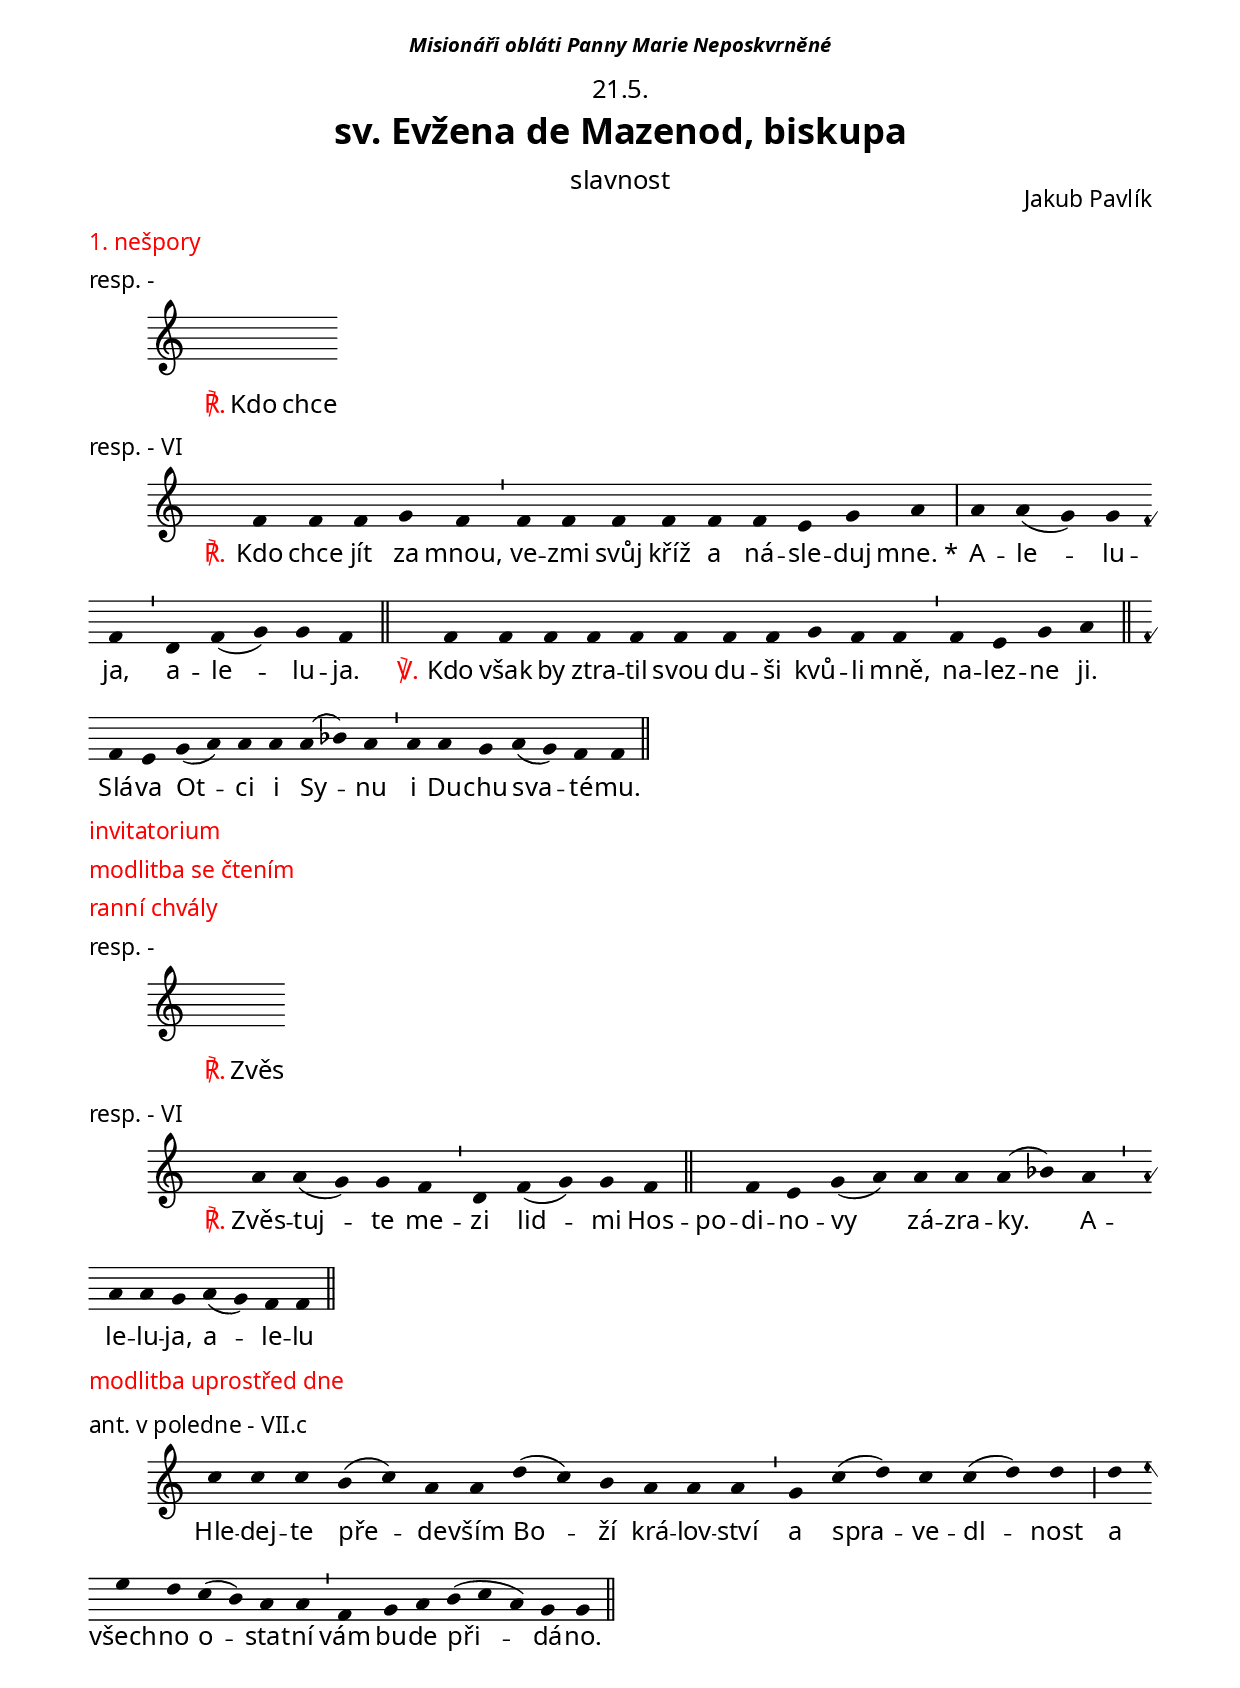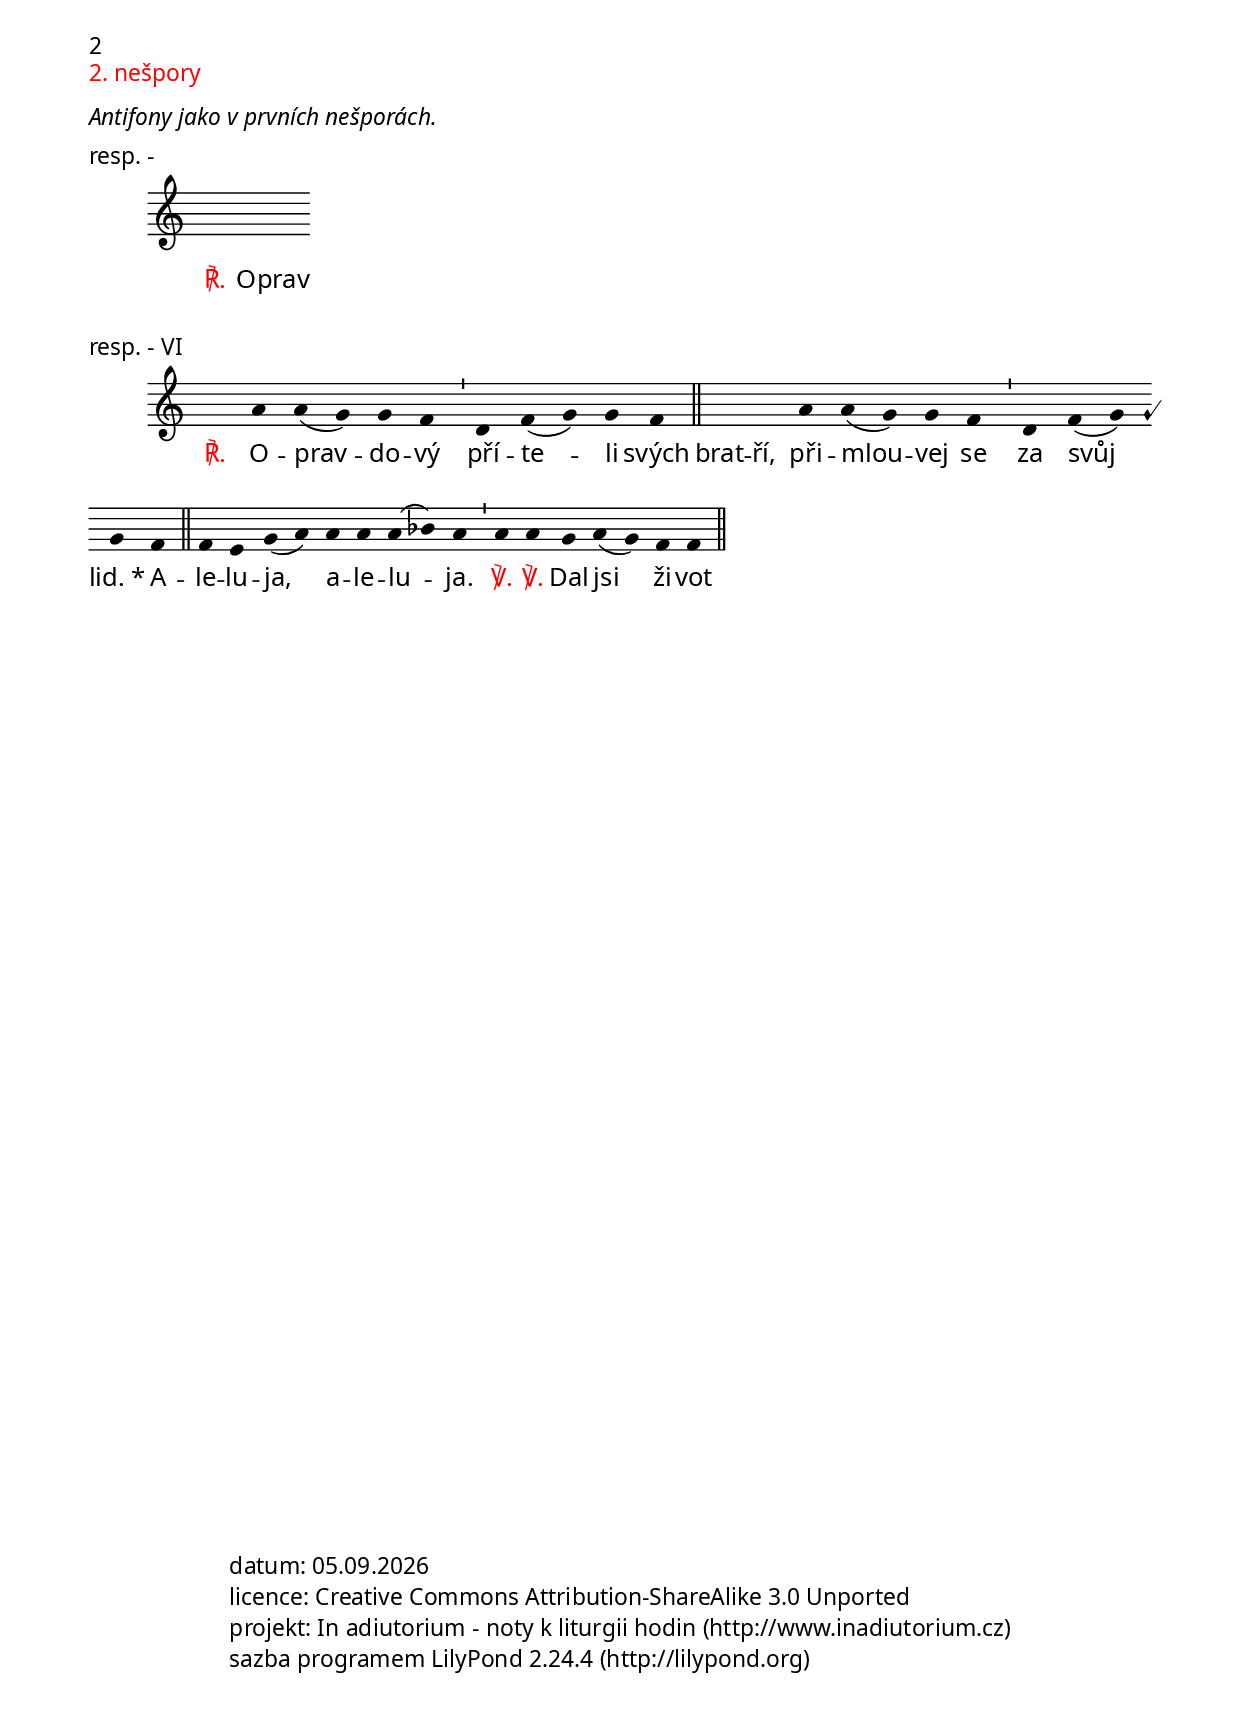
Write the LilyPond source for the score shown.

\version "2.19.32"

\include "../../spolecne.ly"
\include "../../spolecne/reholni.ly"
\include "../../dilyresponsorii.ly"

\header {
  title = \markup\titleSvatek
            "sv. Evžena de Mazenod, biskupa"
            slavnost
            21.5.
           "Misionáři obláti Panny Marie Neposkvrněné"
  composer = "Jakub Pavlík"
}

\markup {\nadpisHodinka {"1. nešpory"}}

\score {
  \relative c' {
    \choralniRezim

  }
  \addlyrics {
    O -- slo -- ven sva -- tým po -- vo -- lá -- ním,
    žil ve ví -- ře,
    pl -- nil dí -- lo hla -- sa -- te -- le e -- van -- ge -- li -- a.

    A -- le -- lu -- ja.
  }
  \header {
    quid = "1. ant."
    modus = ""
    differentia = ""
    psalmus = ""
    id = "1ne-a1"
    piece = \markup {\sestavTitulek}
  }
}

\score {
  \relative c' {
    \choralniRezim

  }
  \addlyrics {
    Vše dě -- lám pro Kris -- ta,
    kte -- rý mě mi -- lo -- val
    a za mne sám se -- be vy -- dal.

    A -- le -- lu -- ja.
  }
  \header {
    quid = "2. ant."
    modus = ""
    differentia = ""
    psalmus = ""
    id = "1ne-a2"
    piece = \markup {\sestavTitulek}
  }
}

\score {
  \relative c' {
    \choralniRezim

  }
  \addlyrics {
    Co -- by slu -- žeb -- ník cír -- kve
    ne -- ú -- nav -- ně za ni bo -- jo -- val
    si -- lou a mo -- cí,
    kte -- rá po -- chá -- zí od Kris -- ta.

    A -- le -- lu -- ja.
  }
  \header {
    quid = "3. ant."
    modus = ""
    differentia = ""
    psalmus = ""
    id = "1ne-a3"
    piece = \markup {\sestavTitulek}
  }
}

\score {
  \relative c' {
    \choralniRezim

    % R
    \neviditelna a

    % V
    \neviditelna a

    % R
    \neviditelna a

    % Slava
  }
  \addlyrics {
    \Response Kdo chce jít za mnou,_*
    ve -- zmi svůj kříž a ná -- sle -- duj mne.
    \Verse Kdo však by ztra -- til svou du -- ši kvů -- li mně, na -- lez -- ne ji._*
    \textRespDoxologie
  }
  \header {
    quid = "resp."
    modus = ""
    id = "1ne-r"
    piece = \markup {\sestavTitulekResp}
  }
}

\score {
  \relative c' {
    \choralniRezim

    % R
    \neviditelna f
    f4 f f g f \barMin
    f f f f f f e g a \barMax
    \respVIalelujaResponsum \barFinalis
    % V
    \neviditelna f
    f4 f f f f f f f g f f \barMin
    f e g a \barFinalis
    % Slava
    \respVIalelujaDoxologie \barFinalis
  }
  \addlyrics {
    \Response Kdo chce jít za mnou,
    ve -- zmi svůj kříž a ná -- sle -- duj mne._*
    \textRespAleluja
    \Verse Kdo však by ztra -- til svou du -- ši kvů -- li mně,
    na -- lez -- ne ji.
    \textRespDoxologie
  }
  \header {
    quid = "resp."
    modus = "VI"
    id = "1ne-r2"
    piece = \markup {\sestavTitulekResp}
  }
}

\score {
  \relative c' {
    \choralniRezim

  }
  \addlyrics {
    Před -- ur -- čen k_zvěs -- to -- vá -- ní e -- van -- ge -- li -- a,
    sva -- tý Ev -- žen od -- váž -- ně krá -- čel
    ve šlé -- pě -- jích a -- po -- što -- lů;
    slo -- vem a pří -- kla -- dem vy -- u -- čo -- val chu -- dé
    to -- mu, kdo je to Kris -- tus.

    A -- le -- lu -- ja.
  }
  \header {
    quid = "ant. k Magnificat"
    modus = ""
    differentia = ""
    psalmus = ""
    id = "1ne-amag"
    piece = \markup {\sestavTitulekBezZalmu}
  }
}

\markup {\nadpisHodinka {"invitatorium"}}

\score {
  \relative c' {
    \choralniRezim

  }
  \addlyrics {
    Na slav -- nost
    pa -- mát -- ku
    sva -- té -- ho Ev -- že -- na,
    pojď -- me a klaň -- me se Kris -- tu,
    na -- še -- mu Pá -- nu;
    on je nej -- vyš -- ší Pas -- týř cír -- kve.

    A -- le -- lu -- ja.
  }
  \header {
    quid = "ant."
    modus = ""
    differentia = ""
    psalmus = ""
    id = "invit"
    piece = \markup {\sestavTitulekBezZalmu}
  }
}

\markup {\nadpisHodinka {"modlitba se čtením"}}

\score {
  \relative c' {
    \choralniRezim

  }
  \addlyrics {
    Pod ve -- de -- ním Du -- cha sva -- té -- ho va -- ro -- val
    před ne -- dů -- stoj -- ným při -- je -- tím
    mi -- los -- ti Bo -- ží.

    A -- le -- lu -- ja.
  }
  \header {
    quid = "1. ant."
    modus = ""
    differentia = ""
    psalmus = ""
    id = "mc-a1"
    piece = \markup {\sestavTitulek}
  }
}

\score {
  \relative c' {
    \choralniRezim

  }
  \addlyrics {
    Pro -- chá -- zel měs -- ta i ves -- ni -- ce
    a vy -- zý -- val ve jmé -- nu Kris -- ta:
    u -- smiř -- te se s_Bo -- hem.

    A -- le -- lu -- ja.
  }
  \header {
    quid = "2. ant."
    modus = ""
    differentia = ""
    psalmus = ""
    id = "mc-a2"
    piece = \markup {\sestavTitulek}
  }
}

\score {
  \relative c' {
    \choralniRezim

  }
  \addlyrics {
    Ja -- ko moud -- rý sta -- vi -- tel
    bu -- do -- val chrám Bo -- ží
    na zá -- kla -- dech u -- kři -- žo -- va -- né -- ho Kris -- ta.

    A -- le -- lu -- ja.
  }
  \header {
    quid = "3. ant."
    modus = ""
    differentia = ""
    psalmus = ""
    id = "mc-a3"
    piece = \markup {\sestavTitulek}
  }
}

\markup {\nadpisHodinka {"ranní chvály"}}

\score {
  \relative c' {
    \choralniRezim

  }
  \addlyrics {
    Sna -- žím se bě -- žet,
    a -- bych u -- chvá -- til Kris -- ta,
    pro -- to -- že i já jsem jím byl u -- chvá -- cen.

    A -- le -- lu -- ja.
  }
  \header {
    quid = "1. ant."
    modus = ""
    differentia = ""
    psalmus = ""
    id = "rch-a1"
    piece = \markup {\sestavTitulek}
  }
}

\score {
  \relative c' {
    \choralniRezim

  }
  \addlyrics {
    Slu -- žeb -- ní -- ka do -- bré -- ho a věr -- né -- ho
    Duch Pá -- ně si vy -- vo -- lil,
    a -- by všu -- de ší -- řil
    vů -- ni po -- zná -- ní Kris -- ta.
  }
  \header {
    quid = "2. ant."
    modus = ""
    differentia = ""
    psalmus = ""
    id = "rch-a2"
    piece = \markup {\sestavTitulek}
  }
}

\score {
  \relative c' {
    \choralniRezim

  }
  \addlyrics {
    Duch sva -- tý ti u -- lo -- žil
    pást cír -- kev Bo -- ží,
    kte -- rá by -- la vy -- kou -- pe -- na
    Kris -- to -- vou kr -- ví.

    A -- le -- lu -- ja.
  }
  \header {
    quid = "3. ant."
    modus = ""
    differentia = ""
    psalmus = ""
    id = "rch-a3"
    piece = \markup {\sestavTitulek}
  }
}

\score {
  \relative c' {
    \choralniRezim

    % R
    \neviditelna a

    % V
    \neviditelna a

    % Slava
  }
  \addlyrics {
    \Response Zvěs -- tuj -- te me -- zi lid -- mi_*
    Hos -- po -- di -- no -- vy zá -- zra -- ky.
    \Verse Hlá -- sej -- te všem ná -- ro -- dům._*
    \textRespDoxologie
  }
  \header {
    quid = "resp."
    modus = ""
    id = "rch-r"
    piece = \markup {\sestavTitulekResp}
  }
}

\score {
  \relative c' {
    \choralniRezim

    % R
    \neviditelna f
    \respVIalelujaResponsum \barFinalis
    % V
    \neviditelna f

    % Slava
    \respVIalelujaDoxologie \barFinalis
  }
  \addlyrics {
    \Response Zvěs -- tuj -- te me -- zi lid -- mi
    Hos -- po -- di -- no -- vy zá -- zra -- ky.
    \textRespAleluja
    \Verse Hlá -- sej -- te všem ná -- ro -- dům._*
    \textRespDoxologie
  }
  \header {
    quid = "resp."
    modus = "VI"
    id = "rch-r2"
    piece = \markup {\sestavTitulekResp}
  }
}

\score {
  \relative c' {
    \choralniRezim

  }
  \addlyrics {
    Pla -- nou -- cí lás -- kou ke Kris -- tu
    a hlu -- bo -- ce po -- hnut za -- ne -- dbá -- ním cír -- kve,
    se sva -- tý Ev -- žen stal všem vším,
    a -- by zno -- vu za -- že -- hl
    pla -- men ví -- ry.

    A -- le -- lu -- ja.
  }
  \header {
    quid = "ant. k Benedictus"
    modus = ""
    differentia = ""
    psalmus = ""
    id = "rch-aben"
    piece = \markup {\sestavTitulekBezZalmu}
  }
}

\markup {\nadpisHodinka {"modlitba uprostřed dne"}}

\score {
  \relative c' {
    \choralniRezim

  }
  \addlyrics {
    Je -- žíš k_so -- bě po -- vo -- lal ty,
    kte -- ré si vy -- vo -- lil;
    a o -- ni ho ná -- sle -- do -- va -- li.

    A -- le -- lu -- ja.
  }
  \header {
    quid = "ant. dopoledne"
    modus = ""
    differentia = ""
    psalmus = ""
    id = "tercie"
    piece = \markup {\sestavTitulekBezZalmu}
  }
}

\score {
  \relative c'' {
    \choralniRezim
    c4 c c b( c) a a d( c) b a a a \barMin
    g c( d) c c( d) d \barMaior
    d e d c( b) a a \barMin f g a b( c a) g g \barFinalis
  }
  \addlyrics {
    Hle -- dej -- te pře -- de -- vším Bo -- ží krá -- lov -- ství
    a spra -- ve -- dl -- nost
    a všech -- no o -- stat -- ní vám bu -- de při -- dá -- no.
  }
  \header {
    quid = "ant. v poledne"
    modus = "VII"
    differentia = "c"
    psalmus = ""
    fial = "antifony/mezidobi_nedeleA_02_10#ne8a-2ne-amag?upraveno"
    id = "sexta"
    piece = \markup {\sestavTitulekBezZalmu}
  }
}

\score {
  \relative c' {
    \choralniRezim

  }
  \addlyrics {
    To -- to je je -- ho při -- ká -- zá -- ní:
    Vě -- řit ve jmé -- no je -- ho Sy -- na
    Je -- ží -- še Kris -- ta
    a na -- vzá -- jem se mi -- lo -- vat.
  }
  \header {
    quid = "ant. odpoledne"
    modus = ""
    differentia = ""
    psalmus = ""
    id = "nona"
    piece = \markup {\sestavTitulekBezZalmu}
  }
}

\markup {\nadpisHodinka {"2. nešpory"}}

\markup\italic{Antifony jako v prvních nešporách.}

\score {
  \relative c' {
    \choralniRezim

    % R
    \neviditelna a

    % V
    \neviditelna a

    % R
    \neviditelna a

    % Slava
  }
  \addlyrics {
    \Response O -- prav -- do -- vý pří -- te -- li svých brat -- ří,_*
    při -- mlou -- vej se za svůj lid.
    \Verse Dal jsi ži -- vot za své brat -- ry._*
    \Response při -- mlou -- vej se za svůj lid.
    \textRespDoxologie
  }
  \header {
    quid = "resp."
    modus = ""
    id = "2ne-r"
    piece = \markup {\sestavTitulekResp}
  }
}

\score {
  \relative c' {
    \choralniRezim

    % R
    \neviditelna f
    \respVIalelujaResponsum \barFinalis
    % V
    \neviditelna f

    % R
    \neviditelna a
    \respVIalelujaResponsum \barFinalis
    % Slava
    \respVIalelujaDoxologie \barFinalis
  }
  \addlyrics {
    \Response O -- prav -- do -- vý pří -- te -- li svých brat -- ří,
    při -- mlou -- vej se za svůj lid._*
    \textRespAleluja
    \Verse \Verse Dal jsi ži -- vot za své brat -- ry._*
    \Response \textRespAleluja
    \textRespDoxologie
  }
  \header {
    quid = "resp."
    modus = "VI"
    id = "2ne-r2"
    piece = \markup {\sestavTitulekResp}
  }
}

\score {
  \relative c' {
    \choralniRezim

  }
  \addlyrics {
    Zá -- slu -- hou sva -- té -- ho Ev -- že -- na,
    pas -- tý -- ře po -- dle srd -- ce Bo -- ží -- ho,
    se e -- van -- ge -- li -- um roz -- ší -- ři -- lo
    do všech kon -- čin svě -- ta
    a chu -- dí roz -- lič -- ných tvá -- ří
    na -- lez -- li na -- dě -- ji a spá -- su.

    A -- le -- lu -- ja.
  }
  \header {
    quid = "ant. k Magnificat"
    modus = ""
    differentia = ""
    psalmus = ""
    id = "2ne-amag"
    piece = \markup {\sestavTitulekBezZalmu}
  }
}